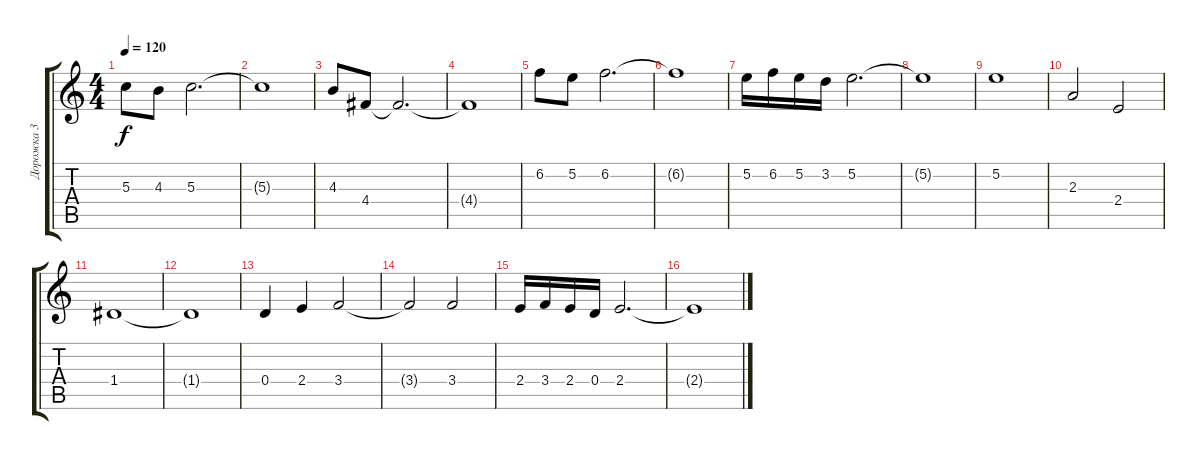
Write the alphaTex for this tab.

\track ("Дорожка 3" "Дорожка 3") {instrument acousticguitarsteel}
\staff {score tabs}
\tuning (E4 B3 G3 D3 A2 E2) {hide}
\ts (4 4)
\tempo 120
\clef g2
\ks c
5.3.8{dy f} 4.3.8 5.3.2{d} |
5.3{t}.1 |
4.3.8 4.4.8 4.4{t}.2{d} |
4.4{t}.1 |
6.2.8 5.2.8 6.2.2{d} |
6.2{t}.1 |
5.2.16 6.2.16 5.2.16 3.2.16 5.2.2{d} |
5.2{t}.1 |
5.2.1 |
2.3.2 2.4.2 |
1.4.1 |
1.4{t}.1 |
0.4.4 2.4.4 3.4.2 |
3.4{t}.2 3.4.2 |
2.4.16 3.4.16 2.4.16 0.4.16 2.4.2{d} |
2.4{t}.1
